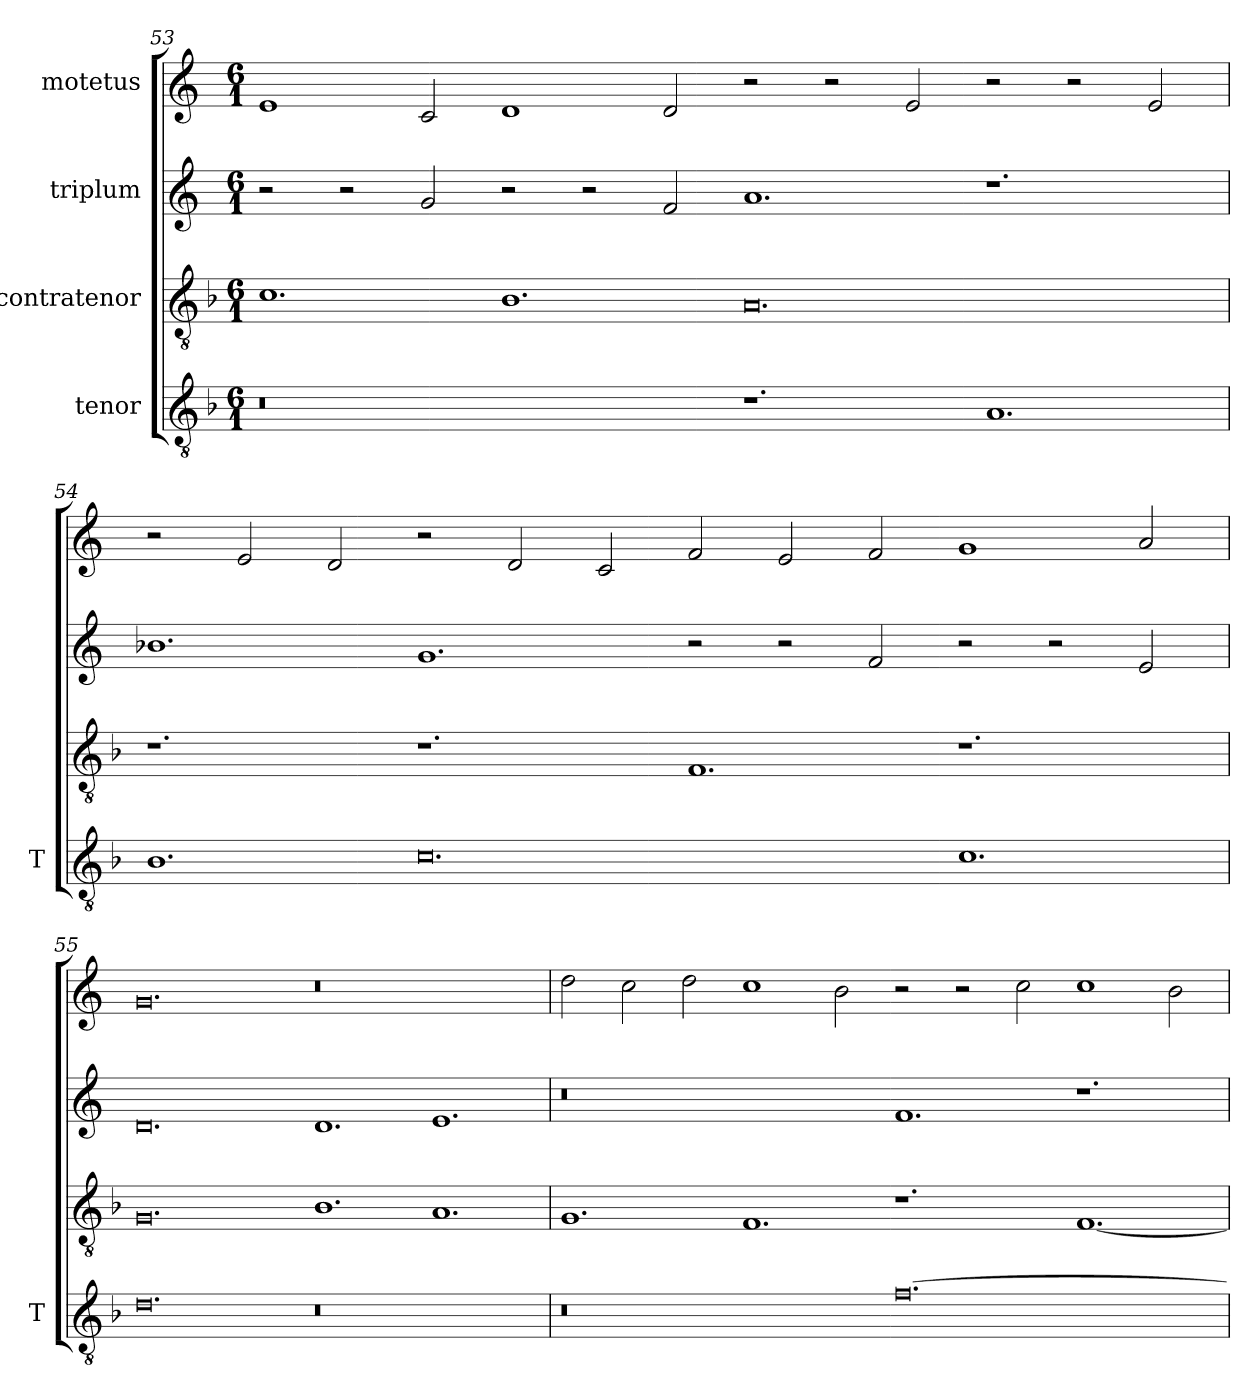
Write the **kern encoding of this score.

**kern	**kern	**kern	**kern
*part4	*part3	*part2	*part1
*staff4	*staff3	*staff2	*staff1
*I"tenor	*I"contratenor	*I"triplum	*I"motetus
*I'T	*	*	*
*clefGv2	*clefGv2	*clefG2	*clefG2
*k[b-]	*k[b-]	*k[]	*k[]
*F:	*F:	*C:	*C:
*M6/1	*M6/1	*M6/1	*M6/1
=53	=53	=53	=53
0.r	1.c\	2r	1e/
.	.	2r	.
.	.	2g/	2c/
.	1.B-\	2r	1d/
.	.	2r	.
.	.	2f/	2d/
1.r	0.A/	1.a/	2r
.	.	.	2r
.	.	.	2e/
1.A/	.	1.r	2r
.	.	.	2r
.	.	.	2e/
=54	=54	=54	=54
1.B-\	1.r	1.b-X\	2r
.	.	.	2e/
.	.	.	2d/
0.c\	1.r	1.g/	2r
.	.	.	2d/
.	.	.	2c/
.	1.F/	2r	2f/
.	.	2r	2e/
.	.	2f/	2f/
1.c\	1.r	2r	1g/
.	.	2r	.
.	.	2e/	2a/
=55	=55	=55	=55
0.d\	0.G/	0.d/	0.g/
0.r	1.B-\	1.d/	0.r
.	1.A/	1.e/	.
=56	=56	=56	=56
0.r	1.G/	0.r	2dd\
.	.	.	2cc\
.	.	.	2dd\
.	1.F/	.	1cc\
.	.	.	2b\
[0.f\	1.r	1.f/	2r
.	.	.	2r
.	.	.	2cc\
.	[1.F/	1.r	1cc\
.	.	.	2b\
=	=	=	=
*-	*-	*-	*-
